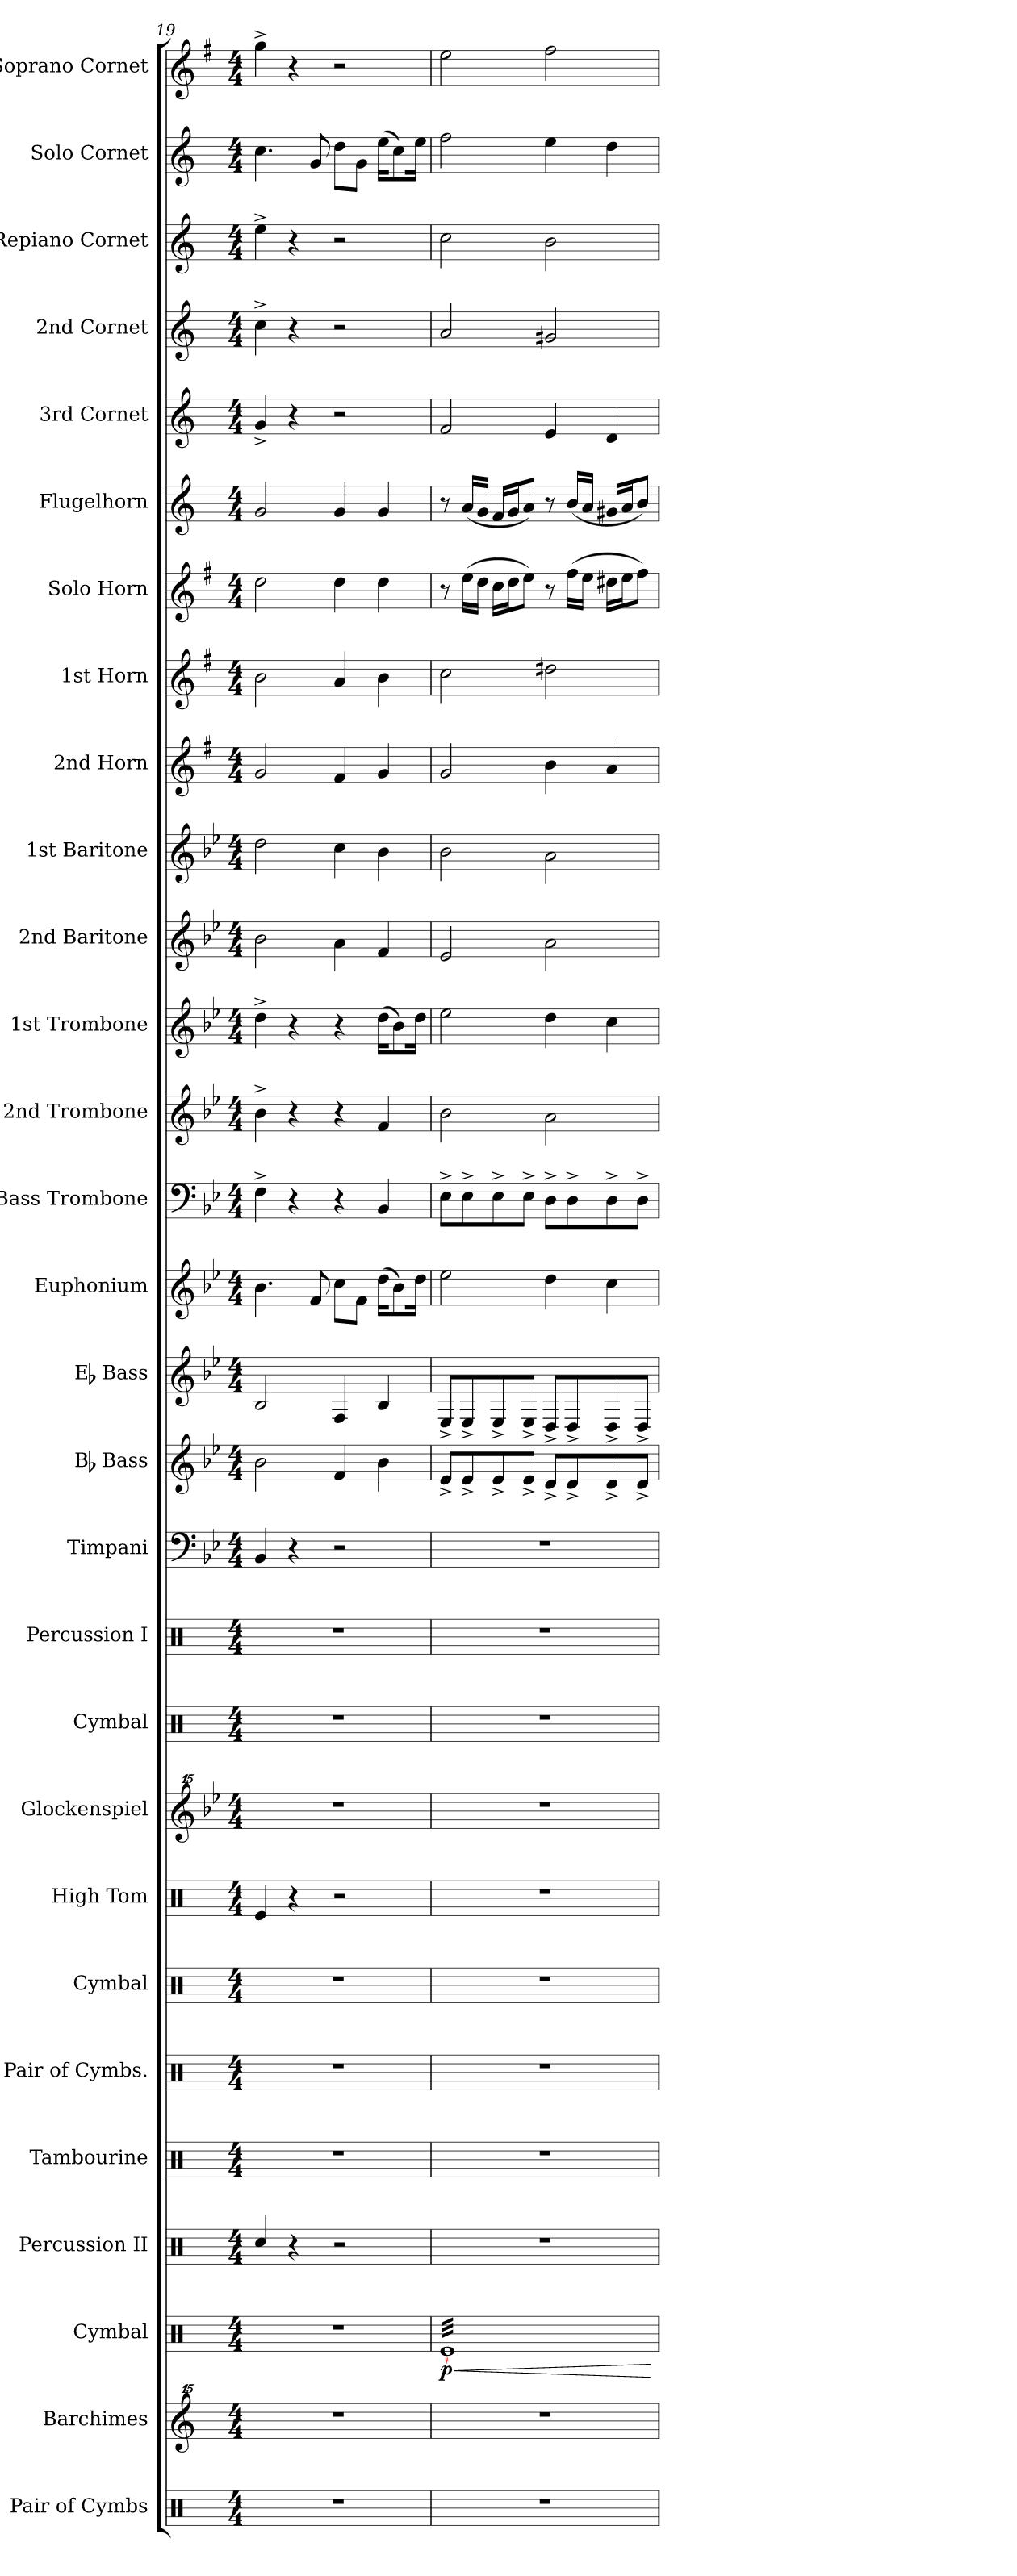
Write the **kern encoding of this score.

**kern	**kern	**kern	**dynam	**kern	**kern	**kern	**kern	**kern	**kern	**kern	**kern	**kern	**kern	**kern	**kern	**kern	**kern	**kern	**kern	**kern	**kern	**kern	**kern	**kern	**kern	**kern	**kern	**kern	**kern
*part29	*part28	*part27	*part27	*part26	*part25	*part24	*part23	*part22	*part21	*part20	*part19	*part18	*part17	*part16	*part15	*part14	*part13	*part12	*part11	*part10	*part9	*part8	*part7	*part6	*part5	*part4	*part3	*part2	*part1
*staff29	*staff28	*staff27	*staff27	*staff26	*staff25	*staff24	*staff23	*staff22	*staff21	*staff20	*staff19	*staff18	*staff17	*staff16	*staff15	*staff14	*staff13	*staff12	*staff11	*staff10	*staff9	*staff8	*staff7	*staff6	*staff5	*staff4	*staff3	*staff2	*staff1
*I"Pair of Cymbs	*I"Barchimes	*I"Cymbal	*	*I"Percussion II	*I"Tambourine	*I"Pair of Cymbs.	*I"Cymbal	*I"High Tom	*I"Glockenspiel	*I"Cymbal	*I"Percussion I	*I"Timpani	*I"Bb Bass	*I"Eb Bass	*I"Euphonium	*I"Bass Trombone	*I"2nd Trombone	*I"1st Trombone	*I"2nd Baritone	*I"1st Baritone	*I"2nd Horn	*I"1st Horn	*I"Solo Horn	*I"Flugelhorn	*I"3rd Cornet	*I"2nd Cornet	*I"Repiano Cornet	*I"Solo Cornet	*I"Soprano Cornet
*I'Pair Cym.	*I'Bachm.	*I'Cym.	*	*I'Perc. II	*I'Tamb.	*I'Pair Cym.	*I'Cym.	*I'H. To.	*I'Glk.	*I'Cym.	*I'Perc. I	*I'Timp.	*I'Bb Bass	*I'Eb Bass	*I'Euph.	*I'B. Trb.	*I'2nd Trb.	*I'1st Trb.	*I'2nd Bar.	*I'1st Bar.	*I'2nd Hn.	*I'1st Hn.	*I'Solo Hn.	*I'Flugel.	*I'3rd Cnt.	*I'2nd Cnt.	*I'Rep. Cnt.	*I'Solo Cnt.	*I'Sop. Cnt.
*clefX	*clefG^^2	*clefX	*	*clefX	*clefX	*clefX	*clefX	*clefX	*clefG^^2	*clefX	*clefX	*clefF4	*clefG2	*clefG2	*clefG2	*clefF4	*clefG2	*clefG2	*clefG2	*clefG2	*clefG2	*clefG2	*clefG2	*clefG2	*clefG2	*clefG2	*clefG2	*clefG2	*clefG2
*	*	*	*	*	*	*	*	*	*	*	*	*	*ITrd15c26	*ITrd12c21	*ITrd8c14	*	*ITrd8c14	*ITrd8c14	*ITrd8c14	*ITrd8c14	*ITrd5c9	*ITrd5c9	*ITrd5c9	*ITrd1c2	*ITrd1c2	*ITrd1c2	*ITrd1c2	*ITrd1c2	*ITrd-2c-3
*k[]	*k[]	*k[]	*	*k[]	*k[]	*k[]	*k[]	*k[]	*k[b-e-]	*k[]	*k[]	*k[b-e-]	*k[b-e-]	*k[b-e-]	*k[b-e-]	*k[b-e-]	*k[b-e-]	*k[b-e-]	*k[b-e-]	*k[b-e-]	*k[b-e-]	*k[b-e-]	*k[b-e-]	*k[b-e-]	*k[b-e-]	*k[b-e-]	*k[b-e-]	*k[b-e-]	*k[b-e-]
*M4/4	*M4/4	*M4/4	*	*M4/4	*M4/4	*M4/4	*M4/4	*M4/4	*M4/4	*M4/4	*M4/4	*M4/4	*M4/4	*M4/4	*M4/4	*M4/4	*M4/4	*M4/4	*M4/4	*M4/4	*M4/4	*M4/4	*M4/4	*M4/4	*M4/4	*M4/4	*M4/4	*M4/4	*M4/4
=19	=19	=19	=19	=19	=19	=19	=19	=19	=19	=19	=19	=19	=19	=19	=19	=19	=19	=19	=19	=19	=19	=19	=19	=19	=19	=19	=19	=19	=19
1r	1r	1r	.	4Rcc/	1r	1r	1r	4Re/	1r	1r	1r	4BB-/	2BB-\	2BB-/	4.B-\	4F^\	4B-^\	4d^\	2B-\	2d\	2B-/	2d\	2f\	2f/	4f^/	4b-^\	4dd^\	4.b-\	4bb-^\
.	.	.	.	4r	.	.	.	4r	.	.	.	4r	.	.	.	4r	4r	4r	.	.	.	.	.	.	4r	4r	4r	.	4r
.	.	.	.	.	.	.	.	.	.	.	.	.	.	.	8F/	.	.	.	.	.	.	.	.	.	.	.	.	8f/	.
.	.	.	.	2r	.	.	.	2r	.	.	.	2r	4FF/	4FF/	8c\L	4r	4r	4r	4A\	4c\	4A/	4c/	4f\	4f/	2r	2r	2r	8cc\L	2r
.	.	.	.	.	.	.	.	.	.	.	.	.	.	.	8F\J	.	.	.	.	.	.	.	.	.	.	.	.	8f\J	.
.	.	.	.	.	.	.	.	.	.	.	.	.	4BB-\	4BB-/	(16d\KL	4BB-/	4F/	(16d\KL	4F/	4B-\	4B-/	4d\	4f\	4f/	.	.	.	(16dd\KL	.
.	.	.	.	.	.	.	.	.	.	.	.	.	.	.	8B-\)	.	.	8B-\)	.	.	.	.	.	.	.	.	.	8b-\)	.
.	.	.	.	.	.	.	.	.	.	.	.	.	.	.	16d\Jk	.	.	16d\Jk	.	.	.	.	.	.	.	.	.	16dd\Jk	.
!!LO:PB:g=z
=20	=20	=20	=20	=20	=20	=20	=20	=20	=20	=20	=20	=20	=20	=20	=20	=20	=20	=20	=20	=20	=20	=20	=20	=20	=20	=20	=20	=20	=20
!	!	!	!LO:HP:b	!	!	!	!	!	!	!	!	!	!	!	!	!	!	!	!	!	!	!	!	!	!	!	!	!	!
!	!	!	!LO:DY:n=1:b	!	!	!	!	!	!	!	!	!	!	!	!	!	!	!	!	!	!	!	!	!	!	!	!	!	!
*	*	*tremolo	*	*	*	*	*	*	*	*	*	*	*	*	*	*	*	*	*	*	*	*	*	*	*	*	*	*	*
1r	1r	[32ReLLL	< p	1r	1r	1r	1r	1r	1r	1r	1r	1r	8EE-^/L	8EE-^/L	2e-\	8E-^\L	2B-\	2e-\	2E-/	2B-\	2B-/	2e-\	8r	8r	2e-/	2g/	2b-\	2ee-\	2gg\
.	.	32Re	.	.	.	.	.	.	.	.	.	.	.	.	.	.	.	.	.	.	.	.	.	.	.	.	.	.	.
.	.	32Re	.	.	.	.	.	.	.	.	.	.	.	.	.	.	.	.	.	.	.	.	.	.	.	.	.	.	.
.	.	32Re	.	.	.	.	.	.	.	.	.	.	.	.	.	.	.	.	.	.	.	.	.	.	.	.	.	.	.
.	.	32Re	.	.	.	.	.	.	.	.	.	.	8EE-^/	8EE-^/	.	8E-^\	.	.	.	.	.	.	(16g\LL	(16g/LL	.	.	.	.	.
.	.	32Re	.	.	.	.	.	.	.	.	.	.	.	.	.	.	.	.	.	.	.	.	.	.	.	.	.	.	.
.	.	32Re	.	.	.	.	.	.	.	.	.	.	.	.	.	.	.	.	.	.	.	.	16f\JJ	16f/JJ	.	.	.	.	.
.	.	32Re	.	.	.	.	.	.	.	.	.	.	.	.	.	.	.	.	.	.	.	.	.	.	.	.	.	.	.
.	.	32Re	.	.	.	.	.	.	.	.	.	.	8EE-^/	8EE-^/	.	8E-^\	.	.	.	.	.	.	16e-\LL	16e-/LL	.	.	.	.	.
.	.	32Re	.	.	.	.	.	.	.	.	.	.	.	.	.	.	.	.	.	.	.	.	.	.	.	.	.	.	.
.	.	32Re	.	.	.	.	.	.	.	.	.	.	.	.	.	.	.	.	.	.	.	.	16f\J	16f/J	.	.	.	.	.
.	.	32Re	.	.	.	.	.	.	.	.	.	.	.	.	.	.	.	.	.	.	.	.	.	.	.	.	.	.	.
.	.	32Re	.	.	.	.	.	.	.	.	.	.	8EE-^/J	8EE-^/J	.	8E-^\J	.	.	.	.	.	.	8g\J)	8g/J)	.	.	.	.	.
.	.	32Re	.	.	.	.	.	.	.	.	.	.	.	.	.	.	.	.	.	.	.	.	.	.	.	.	.	.	.
.	.	32Re	.	.	.	.	.	.	.	.	.	.	.	.	.	.	.	.	.	.	.	.	.	.	.	.	.	.	.
.	.	32Re	.	.	.	.	.	.	.	.	.	.	.	.	.	.	.	.	.	.	.	.	.	.	.	.	.	.	.
.	.	32Re	.	.	.	.	.	.	.	.	.	.	8DD^/L	8DD^/L	4d\	8D^\L	2A\	4d\	2A\	2A\	4d\	2f#X\	8r	8r	4d/	2f#X/	2a\	4dd\	2aa\
.	.	32Re	.	.	.	.	.	.	.	.	.	.	.	.	.	.	.	.	.	.	.	.	.	.	.	.	.	.	.
.	.	32Re	.	.	.	.	.	.	.	.	.	.	.	.	.	.	.	.	.	.	.	.	.	.	.	.	.	.	.
.	.	32Re	.	.	.	.	.	.	.	.	.	.	.	.	.	.	.	.	.	.	.	.	.	.	.	.	.	.	.
.	.	32Re	.	.	.	.	.	.	.	.	.	.	8DD^/	8DD^/	.	8D^\	.	.	.	.	.	.	(16a\LL	(16a/LL	.	.	.	.	.
.	.	32Re	.	.	.	.	.	.	.	.	.	.	.	.	.	.	.	.	.	.	.	.	.	.	.	.	.	.	.
.	.	32Re	.	.	.	.	.	.	.	.	.	.	.	.	.	.	.	.	.	.	.	.	16g\JJ	16g/JJ	.	.	.	.	.
.	.	32Re	.	.	.	.	.	.	.	.	.	.	.	.	.	.	.	.	.	.	.	.	.	.	.	.	.	.	.
.	.	32Re	.	.	.	.	.	.	.	.	.	.	8DD^/	8DD^/	4c\	8D^\	.	4c\	.	.	4c/	.	16f#X\LL	16f#X/LL	4c/	.	.	4cc\	.
.	.	32Re	.	.	.	.	.	.	.	.	.	.	.	.	.	.	.	.	.	.	.	.	.	.	.	.	.	.	.
.	.	32Re	.	.	.	.	.	.	.	.	.	.	.	.	.	.	.	.	.	.	.	.	16g\J	16g/J	.	.	.	.	.
.	.	32Re	.	.	.	.	.	.	.	.	.	.	.	.	.	.	.	.	.	.	.	.	.	.	.	.	.	.	.
.	.	32Re	.	.	.	.	.	.	.	.	.	.	8DD^/J	8DD^/J	.	8D^\J	.	.	.	.	.	.	8a\J)	8a/J)	.	.	.	.	.
.	.	32Re	.	.	.	.	.	.	.	.	.	.	.	.	.	.	.	.	.	.	.	.	.	.	.	.	.	.	.
.	.	32Re	.	.	.	.	.	.	.	.	.	.	.	.	.	.	.	.	.	.	.	.	.	.	.	.	.	.	.
.	.	32ReJJJ	.	.	.	.	.	.	.	.	.	.	.	.	.	.	.	.	.	.	.	.	.	.	.	.	.	.	.
*	*	*Xtremolo	*	*	*	*	*	*	*	*	*	*	*	*	*	*	*	*	*	*	*	*	*	*	*	*	*	*	*
.	.	.	[	.	.	.	.	.	.	.	.	.	.	.	.	.	.	.	.	.	.	.	.	.	.	.	.	.	.
=	=	=	=	=	=	=	=	=	=	=	=	=	=	=	=	=	=	=	=	=	=	=	=	=	=	=	=	=	=
*-	*-	*-	*-	*-	*-	*-	*-	*-	*-	*-	*-	*-	*-	*-	*-	*-	*-	*-	*-	*-	*-	*-	*-	*-	*-	*-	*-	*-	*-
